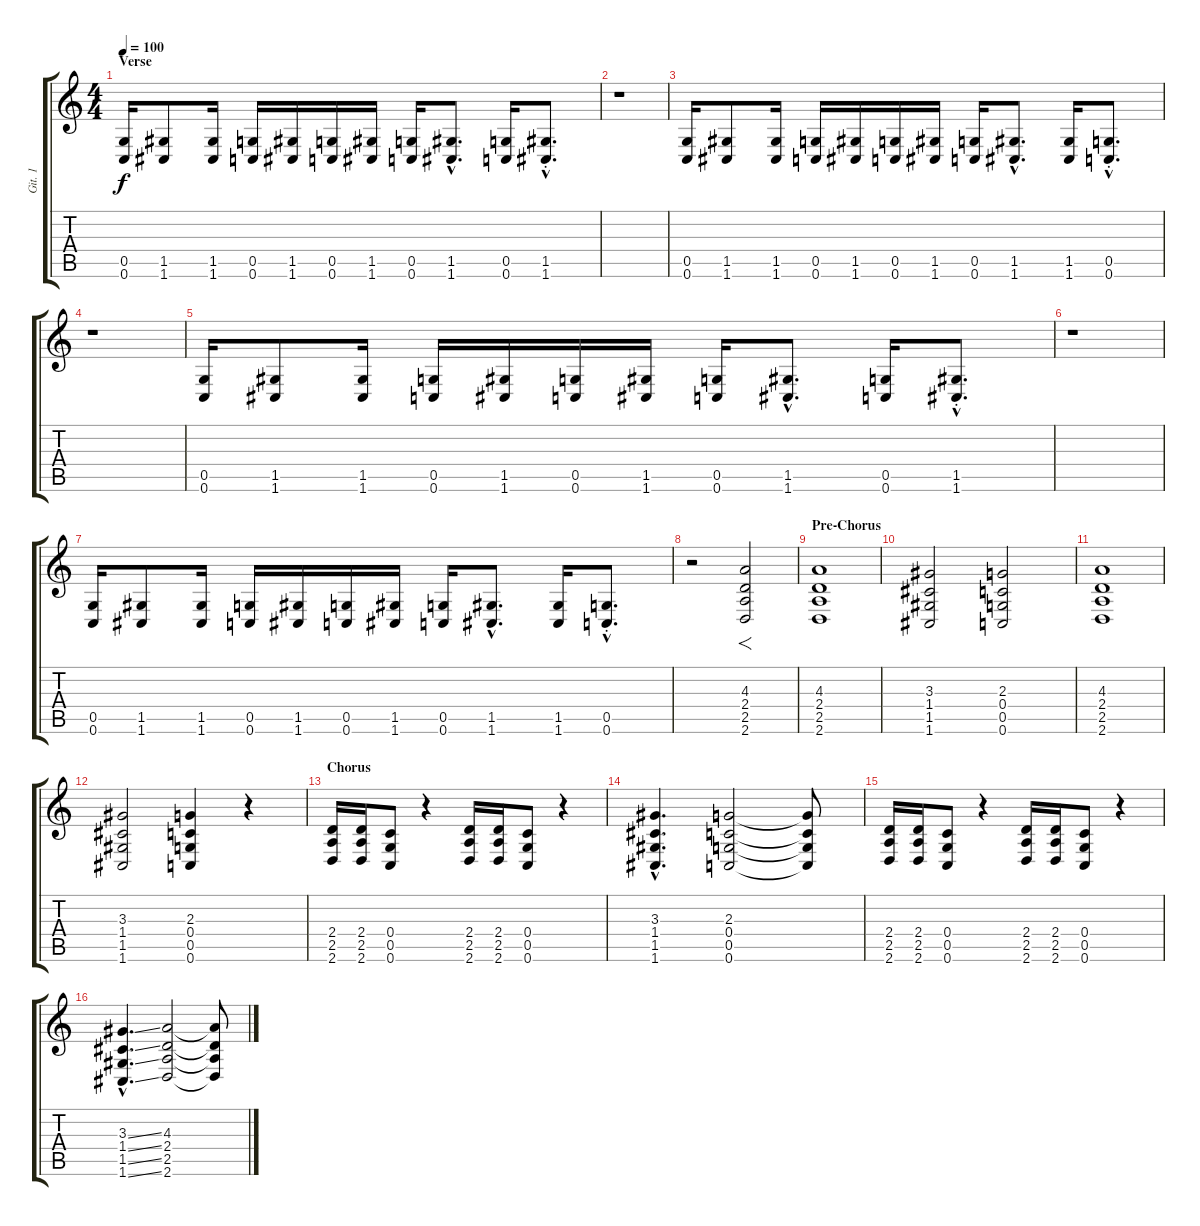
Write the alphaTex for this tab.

\track ("Git. 1" "Git. 1") {instrument distortionguitar}
\staff {score tabs}
\tuning (D4 A3 F3 C3 G2 C2) {hide}
\ts (4 4)
\section ("" "Verse")
\tempo 100
\clef g2
\ks c
(0.5 0.6).16{dy f} (1.5 1.6).8 (1.5 1.6).16 (0.5 0.6).16 (1.5 1.6).16 (0.5 0.6).16 (1.5 1.6).16 (0.5 0.6).16 (1.5{hac} 1.6{hac}).8{d} (0.5 0.6).16 (1.5{hac st} 1.6{hac st}).8{d} |
r.1 |
(0.5 0.6).16 (1.5 1.6).8 (1.5 1.6).16 (0.5 0.6).16 (1.5 1.6).16 (0.5 0.6).16 (1.5 1.6).16 (0.5 0.6).16 (1.5{hac} 1.6{hac}).8{d} (1.5 1.6).16 (0.5{hac st} 0.6{hac st}).8{d} |
r.1 |
(0.5 0.6).16 (1.5 1.6).8 (1.5 1.6).16 (0.5 0.6).16 (1.5 1.6).16 (0.5 0.6).16 (1.5 1.6).16 (0.5 0.6).16 (1.5{hac} 1.6{hac}).8{d} (0.5 0.6).16 (1.5{hac st} 1.6{hac st}).8{d} |
r.1 |
(0.5 0.6).16 (1.5 1.6).8 (1.5 1.6).16 (0.5 0.6).16 (1.5 1.6).16 (0.5 0.6).16 (1.5 1.6).16 (0.5 0.6).16 (1.5{hac} 1.6{hac}).8{d} (1.5 1.6).16 (0.5{hac st} 0.6{hac st}).8{d} |
r.2 (4.3 2.4 2.5 2.6).2{f} |
\section ("" "Pre-Chorus")
(4.3 2.4 2.5 2.6).1 |
(3.3 1.4 1.5 1.6).2 (2.3 0.4 0.5 0.6).2 |
(4.3 2.4 2.5 2.6).1 |
(3.3 1.4 1.5 1.6).2 (2.3 0.4 0.5 0.6).4 r.4 |
\section ("" "Chorus")
(2.4 2.5 2.6).16 (2.4 2.5 2.6).16 (0.4 0.5 0.6).8 r.4 (2.4 2.5 2.6).16 (2.4 2.5 2.6).16 (0.4 0.5 0.6).8 r.4 |
(3.3{hac} 1.4{hac} 1.5{hac} 1.6{hac}).4{d} (2.3 0.4 0.5 0.6).2 (2.3{t} 0.4{t} 0.5{t} 0.6{t}).8 |
(2.4 2.5 2.6).16 (2.4 2.5 2.6).16 (0.4 0.5 0.6).8 r.4 (2.4 2.5 2.6).16 (2.4 2.5 2.6).16 (0.4 0.5 0.6).8 r.4 |
(3.3{ss hac} 1.4{ss hac} 1.5{ss hac} 1.6{ss hac}).4{d} (4.3 2.4 2.5 2.6).2 (4.3{t} 2.4{t} 2.5{t} 2.6{t}).8
